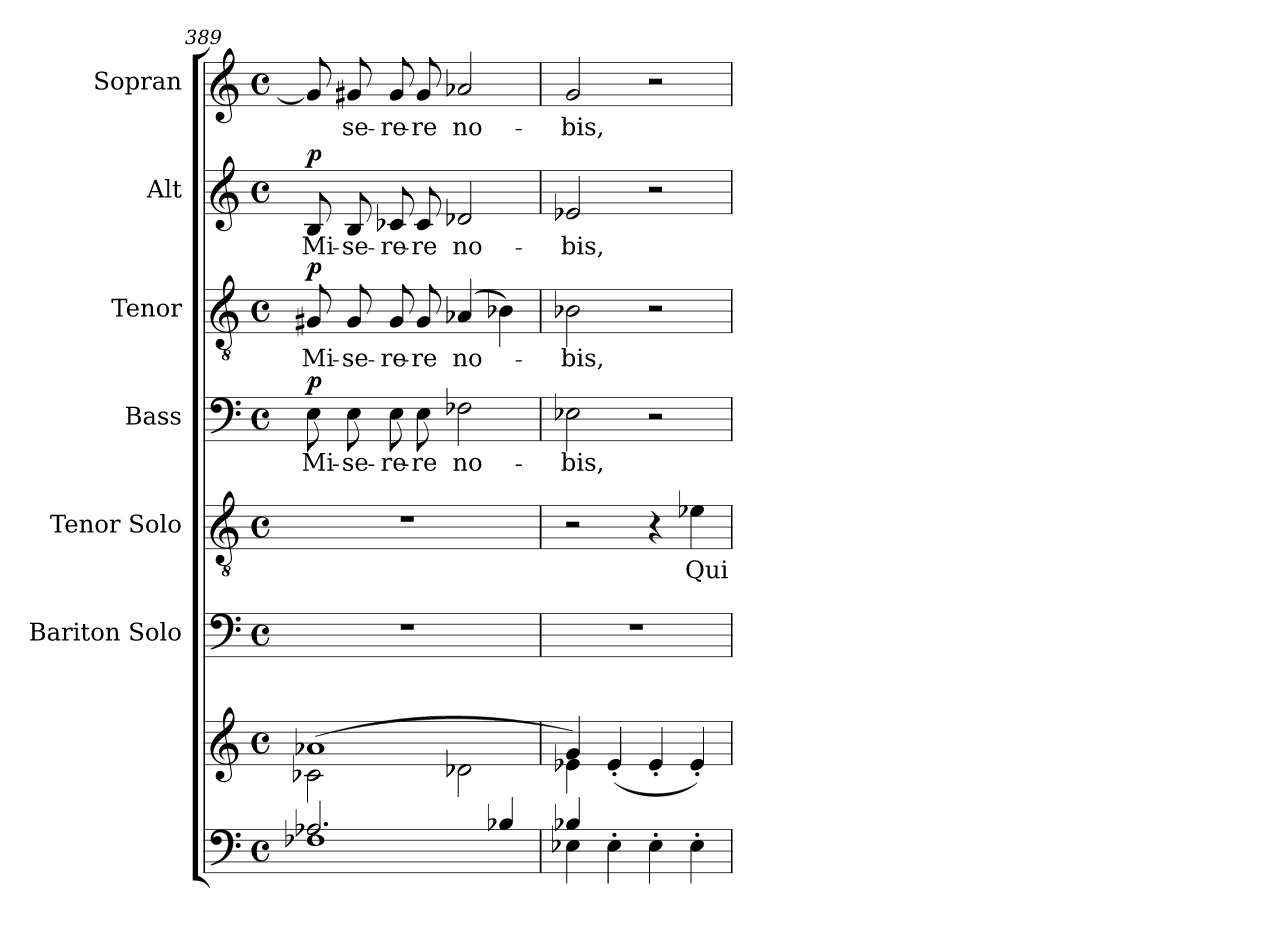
**kern	**kern	**kern	**kern	**text	**kern	**text	**dynam	**kern	**text	**dynam	**kern	**text	**dynam	**kern	**text
*part7	*part7	*part6	*part5	*part5	*part4	*part4	*part4	*part3	*part3	*part3	*part2	*part2	*part2	*part1	*part1
*staff8	*staff7	*staff6	*staff5	*staff5	*staff4	*staff4	*staff4	*staff3	*staff3	*staff3	*staff2	*staff2	*staff2	*staff1	*staff1
*	*	*I"Bariton Solo	*I"Tenor Solo	*	*I"Bass	*	*	*I"Tenor	*	*	*I"Alt	*	*	*I"Sopran	*
*	*	*	*	*	*I'B.	*	*	*I'T.	*	*	*I'A.	*	*	*I'S.	*
*clefF4	*clefG2	*clefF4	*clefGv2	*	*clefF4	*	*	*clefGv2	*	*	*clefG2	*	*	*clefG2	*
*k[]	*k[]	*k[]	*k[]	*	*k[]	*	*	*k[]	*	*	*k[]	*	*	*k[]	*
*C:	*C:	*C:	*C:	*	*C:	*	*	*C:	*	*	*C:	*	*	*C:	*
*M4/4	*M4/4	*M4/4	*M4/4	*	*M4/4	*	*	*M4/4	*	*	*M4/4	*	*	*M4/4	*
*met(c)	*met(c)	*met(c)	*met(c)	*	*met(c)	*	*	*met(c)	*	*	*met(c)	*	*	*met(c)	*
=389	=389	=389	=389	=389	=389	=389	=389	=389	=389	=389	=389	=389	=389	=389	=389
*^	*^	*	*	*	*	*	*	*	*	*	*	*	*	*	*
!	!	!	!	!	!	!	!	!LO:LY:b	!LO:DY:a	!	!LO:LY:b	!LO:DY:a	!	!LO:LY:b	!LO:DY:a	!	!
2.A-X/	1F-X	(>1a-X	2c-X\	1r	1r	.	8E\	Mi-	p	8G#X/	Mi-	p	8B/	Mi-	p	8g#/]	.
!	!	!	!	!	!	!	!	!LO:LY:b	!	!	!LO:LY:b	!	!	!LO:LY:b	!	!	!LO:LY:b
.	.	.	.	.	.	.	8E\	-se-	.	8G#/	-se-	.	8B/	-se-	.	8g#X/	-se-
!	!	!	!	!	!	!	!	!LO:LY:b	!	!	!LO:LY:b	!	!	!LO:LY:b	!	!	!LO:LY:b
.	.	.	.	.	.	.	8E\	-re-	.	8G#/	-re-	.	8c-X/	-re-	.	8g#/	-re-
!	!	!	!	!	!	!	!	!LO:LY:b	!	!	!LO:LY:b	!	!	!LO:LY:b	!	!	!LO:LY:b
.	.	.	.	.	.	.	8E\	-re	.	8G#/	-re	.	8c-/	-re	.	8g#/	-re
!	!	!	!	!	!	!	!	!LO:LY:b	!	!	!LO:LY:b	!	!	!LO:LY:b	!	!	!LO:LY:b
.	.	.	2d-X\	.	.	.	2F-X\	no-	.	(4A-X/	no-	.	2d-X/	no-	.	2a-X/	no-
4B-X/	.	.	.	.	.	.	.	.	.	4B-X\)	.	.	.	.	.	.	.
=390	=390	=390	=390	=390	=390	=390	=390	=390	=390	=390	=390	=390	=390	=390	=390	=390	=390
!	!	!	!	!	!	!	!	!LO:LY:b	!	!	!LO:LY:b	!	!	!LO:LY:b	!	!	!LO:LY:b
4B-X/	4E-X\	4g/)	4e-X\	1r	2r	.	2E-X\	-bis,	.	2B-X\	-bis,	.	2e-X/	-bis,	.	2g/	-bis,
2.ryy	4E-'>\	(<4e-'</	2.ryy	.	.	.	.	.	.	.	.	.	.	.	.	.	.
.	4E-'>\	4e-'</	.	.	4r	.	2r	.	.	2r	.	.	2r	.	.	2r	.
!	!	!	!	!	!	!LO:LY:b	!	!	!	!	!	!	!	!	!	!	!
.	4E-'>\	4e-'</)	.	.	4e-X\	Qui	.	.	.	.	.	.	.	.	.	.	.
*v	*v	*	*	*	*	*	*	*	*	*	*	*	*	*	*	*	*
*	*v	*v	*	*	*	*	*	*	*	*	*	*	*	*	*	*
=	=	=	=	=	=	=	=	=	=	=	=	=	=	=	=
*-	*-	*-	*-	*-	*-	*-	*-	*-	*-	*-	*-	*-	*-	*-	*-
